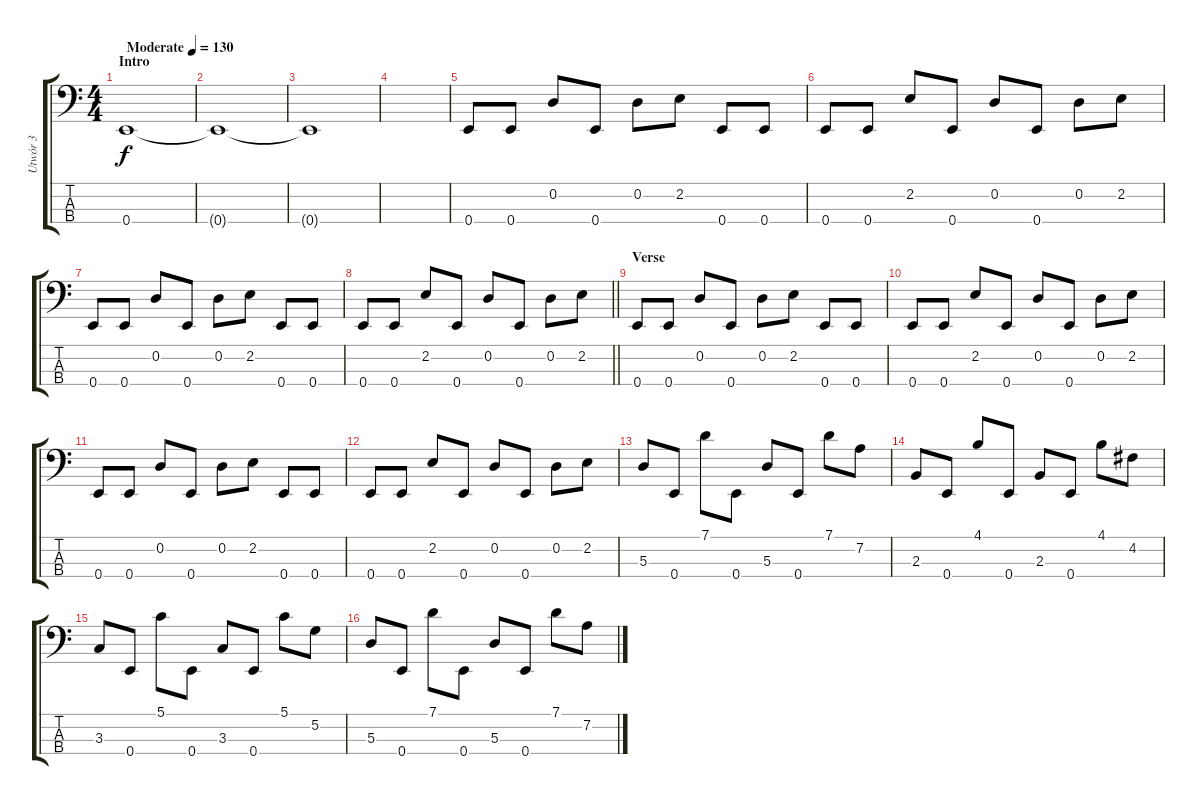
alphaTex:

\track ("Utwór 3" "Utwór 3") {instrument electricbassfinger}
\staff {score tabs}
\tuning (G2 D2 A1 E1) {hide}
\ts (4 4)
\section ("" "Intro")
\tempo (130 "Moderate")
\clef f4
\ks c
0.4.1{dy f instrument electricbassfinger} |
0.4{t}.1 |
0.4{t}.1 |
|
0.4.8 0.4.8 0.2.8 0.4.8 0.2.8 2.2.8 0.4.8 0.4.8 |
0.4.8 0.4.8 2.2.8 0.4.8 0.2.8 0.4.8 0.2.8 2.2.8 |
0.4.8 0.4.8 0.2.8 0.4.8 0.2.8 2.2.8 0.4.8 0.4.8 |
\barLineRight lightlight
0.4.8 0.4.8 2.2.8 0.4.8 0.2.8 0.4.8 0.2.8 2.2.8 |
\section ("" "Verse")
0.4.8 0.4.8 0.2.8 0.4.8 0.2.8 2.2.8 0.4.8 0.4.8 |
0.4.8 0.4.8 2.2.8 0.4.8 0.2.8 0.4.8 0.2.8 2.2.8 |
0.4.8 0.4.8 0.2.8 0.4.8 0.2.8 2.2.8 0.4.8 0.4.8 |
0.4.8 0.4.8 2.2.8 0.4.8 0.2.8 0.4.8 0.2.8 2.2.8 |
5.3.8 0.4.8 7.1.8 0.4.8 5.3.8 0.4.8 7.1.8 7.2.8 |
2.3.8 0.4.8 4.1.8 0.4.8 2.3.8 0.4.8 4.1.8 4.2.8 |
3.3.8 0.4.8 5.1.8 0.4.8 3.3.8 0.4.8 5.1.8 5.2.8 |
5.3.8 0.4.8 7.1.8 0.4.8 5.3.8 0.4.8 7.1.8 7.2.8
